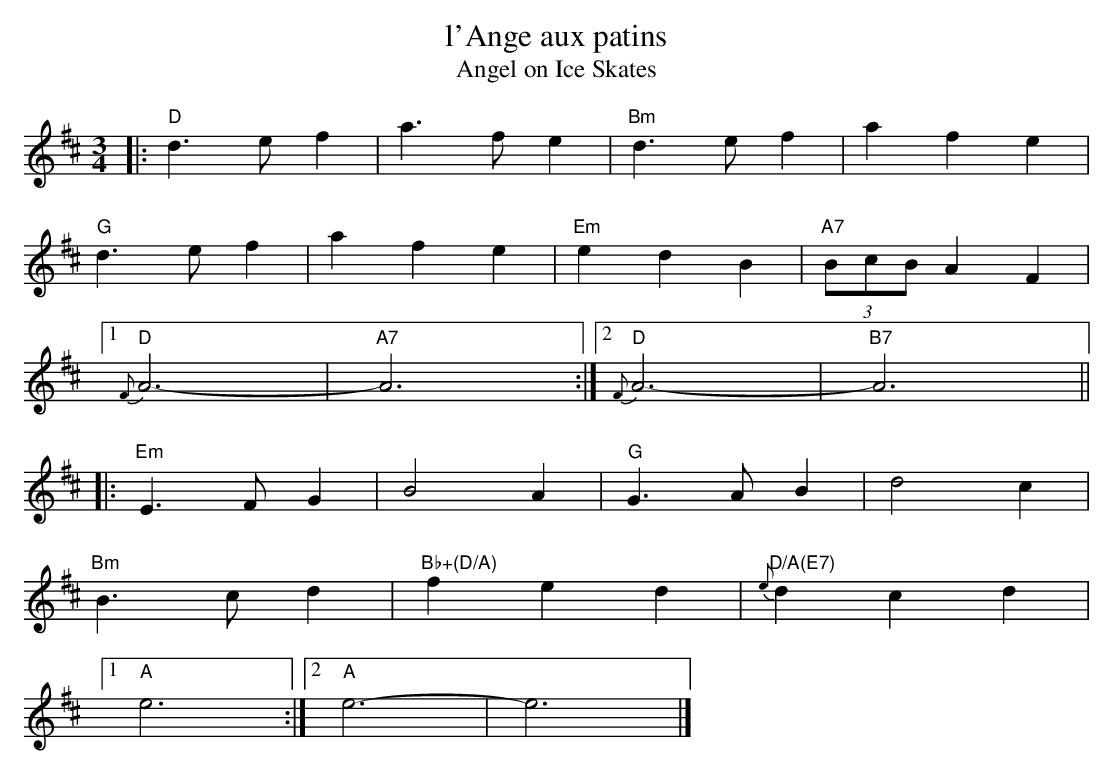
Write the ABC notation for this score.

X:1
T: l'Ange aux patins
T: Angel on Ice Skates
M: 3/4
L: 1/8
K: D
|:\
"D"d3 e f2 | a3 f e2 | "Bm"d3 e f2 | a2 f2 e2 |
"G"d3 e f2 | a2 f2 e2 | "Em"e2 d2 B2 | "A7"(3BcB A2 F2 |
[1 "D"{F}A6- | "A7"A6 :|[2 "D"{F}A6- | "B7"A6 ||
|:\
"Em"E3 F G2 | B4 A2 | "G"G3 A B2 | d4 c2 |
"Bm"B3 c d2 | "Bb+(D/A)"f2 e2 d2 | "D/A(E7)"{e}d2 c2 d2 |
[1 "A"e6 :|2 "A"e6- | !d.C.!e6 |]
